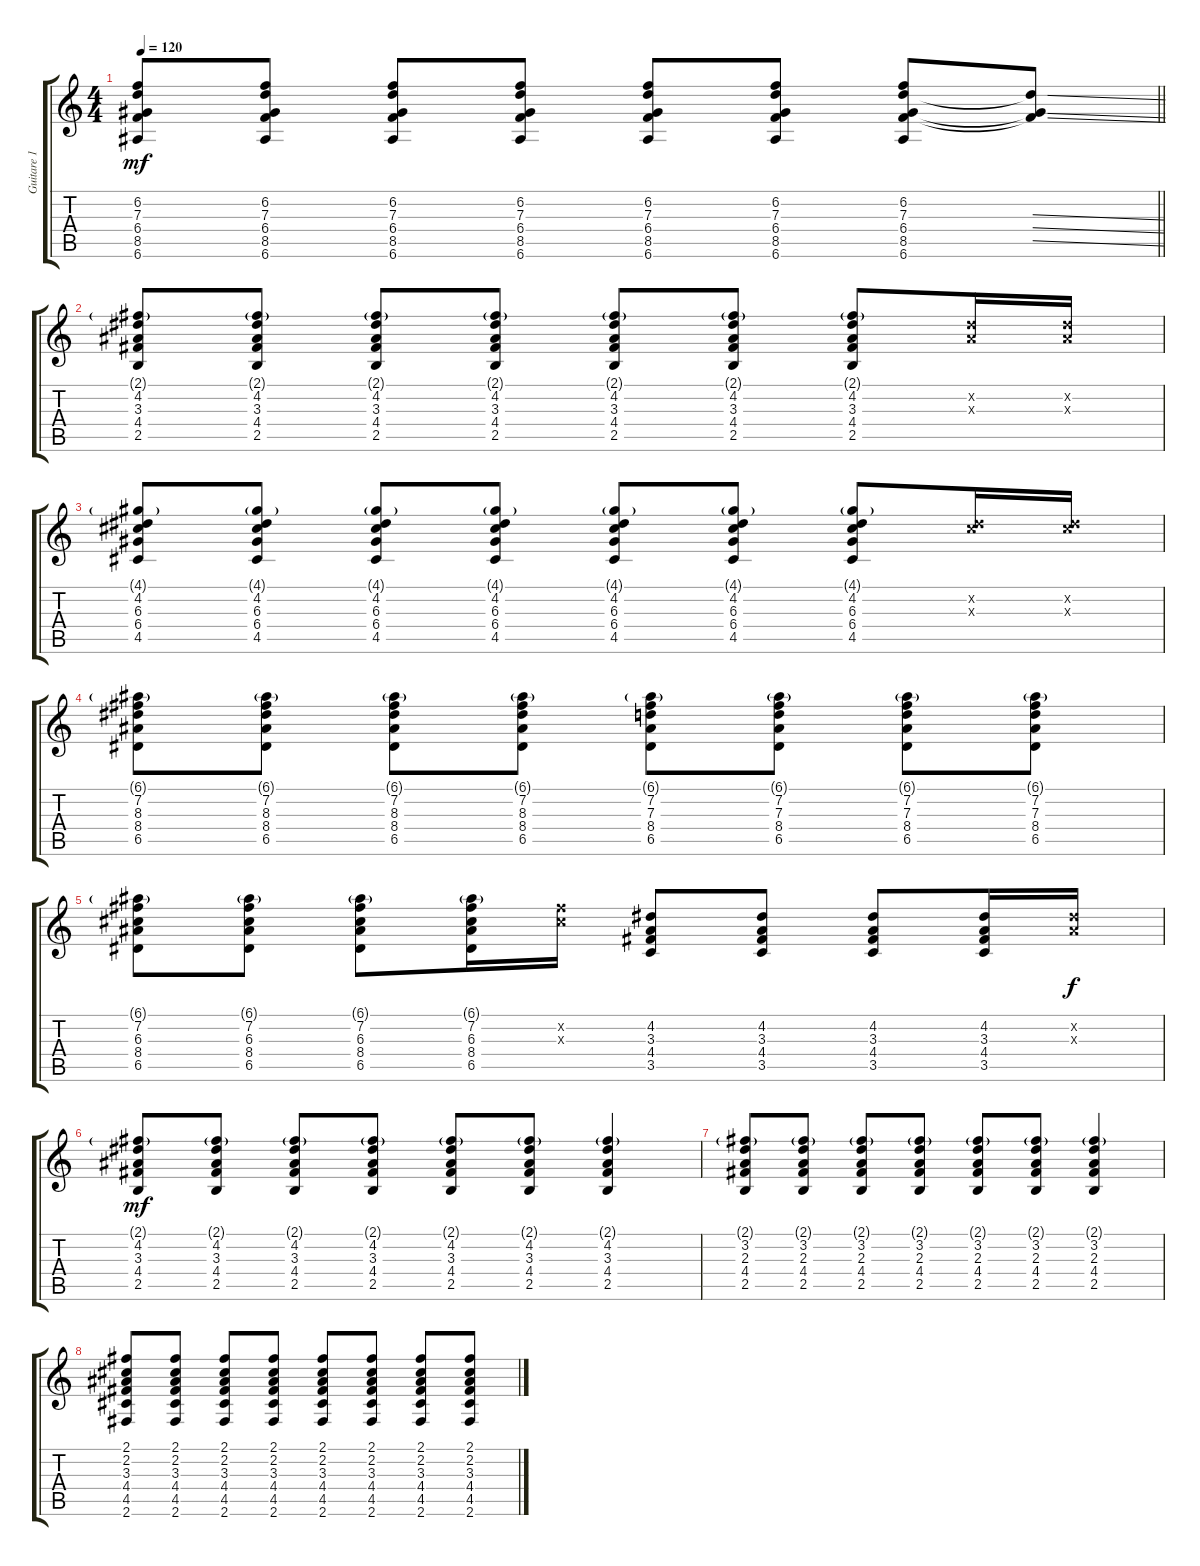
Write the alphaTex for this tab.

\track ("Guitare 1" "Guitare 1") {instrument overdrivenguitar}
\staff {score tabs}
\tuning (E4 B3 G3 D3 A2 E2) {hide}
\ts (4 4)
\tempo 120
\clef g2
\barLineRight lightlight
\ks c
(6.2 7.3 6.4 8.5 6.6).8{dy mf} (6.2 7.3 6.4 8.5 6.6).8 (6.2 7.3 6.4 8.5 6.6).8 (6.2 7.3 6.4 8.5 6.6).8 (6.2 7.3 6.4 8.5 6.6).8 (6.2 7.3 6.4 8.5 6.6).8 (6.2 7.3 6.4 8.5 6.6).8 (7.3{ss t} 6.4{ss t} 8.5{ss t}).8 |
(2.1{g} 4.2 3.3 4.4 2.5).8 (2.1{g} 4.2 3.3 4.4 2.5).8 (2.1{g} 4.2 3.3 4.4 2.5).8 (2.1{g} 4.2 3.3 4.4 2.5).8 (2.1{g} 4.2 3.3 4.4 2.5).8 (2.1{g} 4.2 3.3 4.4 2.5).8 (2.1{g} 4.2 3.3 4.4 2.5).8 (4.2{x} 3.3{x}).16 (4.2{x} 3.3{x}).16 |
(4.1{g} 4.2 6.3 6.4 4.5).8 (4.1{g} 4.2 6.3 6.4 4.5).8 (4.1{g} 4.2 6.3 6.4 4.5).8 (4.1{g} 4.2 6.3 6.4 4.5).8 (4.1{g} 4.2 6.3 6.4 4.5).8 (4.1{g} 4.2 6.3 6.4 4.5).8 (4.1{g} 4.2 6.3 6.4 4.5).8 (4.2{x} 6.3{x}).16 (4.2{x} 6.3{x}).16 |
(6.1{g} 7.2 8.3 8.4 6.5).8 (6.1{g} 7.2 8.3 8.4 6.5).8 (6.1{g} 7.2 8.3 8.4 6.5).8 (6.1{g} 7.2 8.3 8.4 6.5).8 (6.1{g} 7.2 7.3 8.4 6.5).8 (6.1{g} 7.2 7.3 8.4 6.5).8 (6.1{g} 7.2 7.3 8.4 6.5).8 (6.1{g} 7.2 7.3 8.4 6.5).8 |
(6.1{g} 7.2 6.3 8.4 6.5).8 (6.1{g} 7.2 6.3 8.4 6.5).8 (6.1{g} 7.2 6.3 8.4 6.5).8 (6.1{g} 7.2 6.3 8.4 6.5).16 (7.2{x} 6.3{x}).16 (4.2 3.3 4.4 3.5).8 (4.2 3.3 4.4 3.5).8 (4.2 3.3 4.4 3.5).8 (4.2 3.3 4.4 3.5).16 (4.2{x} 3.3{x}).16{dy f} |
(2.1{g} 4.2 3.3 4.4 2.5).8{dy mf} (2.1{g} 4.2 3.3 4.4 2.5).8 (2.1{g} 4.2 3.3 4.4 2.5).8 (2.1{g} 4.2 3.3 4.4 2.5).8 (2.1{g} 4.2 3.3 4.4 2.5).8 (2.1{g} 4.2 3.3 4.4 2.5).8 (2.1{g} 4.2 3.3 4.4 2.5).4 |
(2.1{g} 3.2 2.3 4.4 2.5).8 (2.1{g} 3.2 2.3 4.4 2.5).8 (2.1{g} 3.2 2.3 4.4 2.5).8 (2.1{g} 3.2 2.3 4.4 2.5).8 (2.1{g} 3.2 2.3 4.4 2.5).8 (2.1{g} 3.2 2.3 4.4 2.5).8 (2.1{g} 3.2 2.3 4.4 2.5).4 |
(2.1 2.2 3.3 4.4 4.5 2.6).8 (2.1 2.2 3.3 4.4 4.5 2.6).8 (2.1 2.2 3.3 4.4 4.5 2.6).8 (2.1 2.2 3.3 4.4 4.5 2.6).8 (2.1 2.2 3.3 4.4 4.5 2.6).8 (2.1 2.2 3.3 4.4 4.5 2.6).8 (2.1 2.2 3.3 4.4 4.5 2.6).8 (2.1 2.2 3.3 4.4 4.5 2.6).8
